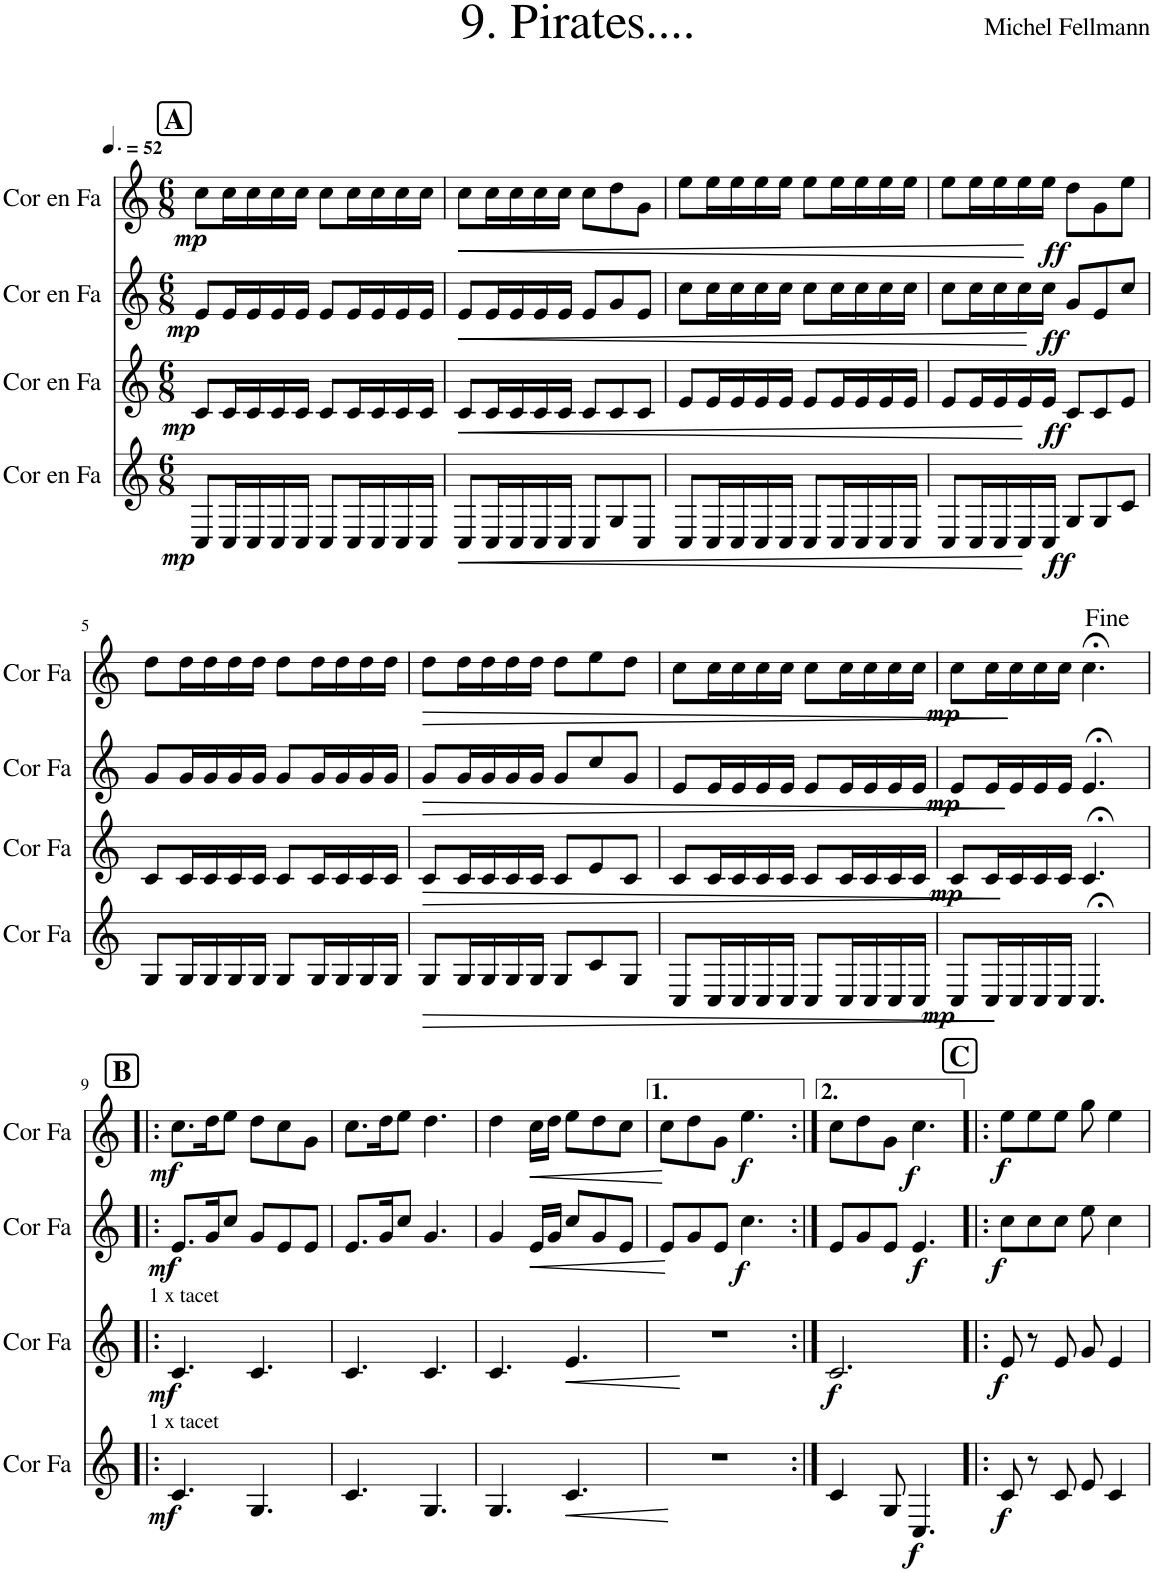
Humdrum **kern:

**kern	**dynam	**kern	**dynam	**kern	**dynam	**kern	**dynam
*part4	*part4	*part3	*part3	*part2	*part2	*part1	*part1
*staff4	*staff4	*staff3	*staff3	*staff2	*staff2	*staff1	*staff1
*I"Cor en Fa	*	*I"Cor en Fa	*	*I"Cor en Fa	*	*I"Cor en Fa	*
*I'Cor Fa	*	*I'Cor Fa	*	*I'Cor Fa	*	*I'Cor Fa	*
*clefG2	*	*clefG2	*	*clefG2	*	*clefG2	*
*Trd4c7	*	*Trd4c7	*	*Trd4c7	*	*Trd4c7	*
*k[]	*	*k[]	*	*k[]	*	*k[]	*
*M6/8	*	*M6/8	*	*M6/8	*	*M6/8	*
*MM78	*	*MM78	*	*MM78	*	*MM78	*
!!LO:REH:place=s1:a:B:cj:fs=14:t=A
=1	=1	=1	=1	=1	=1	=1	=1
!	!LO:DY:b	!	!LO:DY:b	!	!LO:DY:b	!	!LO:DY:b
8C/L	mp	8c/L	mp	8e/L	mp	8cc\L	mp
16C/L	.	16c/L	.	16e/L	.	16cc\L	.
16C/	.	16c/	.	16e/	.	16cc\	.
16C/	.	16c/	.	16e/	.	16cc\	.
16C/JJ	.	16c/JJ	.	16e/JJ	.	16cc\JJ	.
8C/L	.	8c/L	.	8e/L	.	8cc\L	.
16C/L	.	16c/L	.	16e/L	.	16cc\L	.
16C/	.	16c/	.	16e/	.	16cc\	.
16C/	.	16c/	.	16e/	.	16cc\	.
16C/JJ	.	16c/JJ	.	16e/JJ	.	16cc\JJ	.
=2	=2	=2	=2	=2	=2	=2	=2
!	!LO:HP:b	!	!LO:HP:b	!	!LO:HP:b	!	!LO:HP:b
8C/L	<	8c/L	<	8e/L	<	8cc\L	<
16C/L	.	16c/L	.	16e/L	.	16cc\L	.
16C/	.	16c/	.	16e/	.	16cc\	.
16C/	.	16c/	.	16e/	.	16cc\	.
16C/JJ	.	16c/JJ	.	16e/JJ	.	16cc\JJ	.
8C/L	.	8c/L	.	8e/L	.	8cc\L	.
8G/	.	8c/	.	8g/	.	8dd\	.
8C/J	.	8c/J	.	8e/J	.	8g\J	.
.	[	.	[	.	[	.	[
=3	=3	=3	=3	=3	=3	=3	=3
8C/L	.	8e/L	.	8cc\L	.	8ee\L	.
16C/L	.	16e/L	.	16cc\L	.	16ee\L	.
16C/	.	16e/	.	16cc\	.	16ee\	.
16C/	.	16e/	.	16cc\	.	16ee\	.
16C/JJ	.	16e/JJ	.	16cc\JJ	.	16ee\JJ	.
8C/L	.	8e/L	.	8cc\L	.	8ee\L	.
16C/L	.	16e/L	.	16cc\L	.	16ee\L	.
16C/	.	16e/	.	16cc\	.	16ee\	.
16C/	.	16e/	.	16cc\	.	16ee\	.
16C/JJ	.	16e/JJ	.	16cc\JJ	.	16ee\JJ	.
=4	=4	=4	=4	=4	=4	=4	=4
8C/L	.	8e/L	.	8cc\L	.	8ee\L	.
16C/L	.	16e/L	.	16cc\L	.	16ee\L	.
16C/	.	16e/	.	16cc\	.	16ee\	.
16C/	.	16e/	.	16cc\	.	16ee\	.
16C/JJ	.	16e/JJ	.	16cc\JJ	.	16ee\JJ	.
!	!LO:DY:b	!	!LO:DY:b	!	!LO:DY:b	!	!LO:DY:b
8G/L	ff	8c/L	ff	8g/L	ff	8dd\L	ff
8G/	.	8c/	.	8e/	.	8g\	.
8c/J	.	8e/J	.	8cc/J	.	8ee\J	.
!!LO:LB:g=z
=5	=5	=5	=5	=5	=5	=5	=5
8G/L	.	8c/L	.	8g/L	.	8dd\L	.
16G/L	.	16c/L	.	16g/L	.	16dd\L	.
16G/	.	16c/	.	16g/	.	16dd\	.
16G/	.	16c/	.	16g/	.	16dd\	.
16G/JJ	.	16c/JJ	.	16g/JJ	.	16dd\JJ	.
8G/L	.	8c/L	.	8g/L	.	8dd\L	.
16G/L	.	16c/L	.	16g/L	.	16dd\L	.
16G/	.	16c/	.	16g/	.	16dd\	.
16G/	.	16c/	.	16g/	.	16dd\	.
16G/JJ	.	16c/JJ	.	16g/JJ	.	16dd\JJ	.
=6	=6	=6	=6	=6	=6	=6	=6
!	!LO:HP:b	!	!LO:HP:b	!	!LO:HP:b	!	!LO:HP:b
8G/L	>	8c/L	>	8g/L	>	8dd\L	>
16G/L	.	16c/L	.	16g/L	.	16dd\L	.
16G/	.	16c/	.	16g/	.	16dd\	.
16G/	.	16c/	.	16g/	.	16dd\	.
16G/JJ	.	16c/JJ	.	16g/JJ	.	16dd\JJ	.
8G/L	.	8c/L	.	8g/L	.	8dd\L	.
8c/	.	8e/	.	8cc/	.	8ee\	.
8G/J	.	8c/J	.	8g/J	.	8dd\J	.
.	]	.	]	.	]	.	]
=7	=7	=7	=7	=7	=7	=7	=7
8C/L	.	8c/L	.	8e/L	.	8cc\L	.
16C/L	.	16c/L	.	16e/L	.	16cc\L	.
16C/	.	16c/	.	16e/	.	16cc\	.
16C/	.	16c/	.	16e/	.	16cc\	.
16C/JJ	.	16c/JJ	.	16e/JJ	.	16cc\JJ	.
8C/L	.	8c/L	.	8e/L	.	8cc\L	.
16C/L	.	16c/L	.	16e/L	.	16cc\L	.
16C/	.	16c/	.	16e/	.	16cc\	.
16C/	.	16c/	.	16e/	.	16cc\	.
!	!LO:DY:b	!	!	!	!	!	!
16C/JJ	mp	16c/JJ	.	16e/JJ	.	16cc\JJ	.
=8	=8	=8	=8	=8	=8	=8	=8
!	!	!	!LO:DY:b	!	!LO:DY:b	!	!LO:DY:b
8C/L	.	8c/L	mp	8e/L	mp	8cc\L	mp
16C/L	.	16c/L	.	16e/L	.	16cc\L	.
16C/	.	16c/	.	16e/	.	16cc\	.
16C/	.	16c/	.	16e/	.	16cc\	.
16C/JJ	.	16c/JJ	.	16e/JJ	.	16cc\JJ	.
4.C;</	.	4.c;</	.	4.e;</	.	4.cc;<\	.
!!LO:LB:g=z
!!LO:REH:place=s1:a:B:cj:fs=14:t=B
=9!|:	=9!|:	=9!|:	=9!|:	=9!|:	=9!|:	=9!|:	=9!|:
!	!	!LO:TX:a:t=1 x tacet	!	!	!	!	!
!LO:TX:a:t=1 x tacet	!	!	!	!	!	!	!
!	!LO:DY:b	!	!LO:DY:b	!	!LO:DY:b	!	!LO:DY:b
4.c/	mf	4.c/	mf	8.e/L	mf	8.cc\L	mf
.	.	.	.	16g/K	.	16dd\K	.
.	.	.	.	8cc/J	.	8ee\J	.
4.G/	.	4.c/	.	8g/L	.	8dd\L	.
.	.	.	.	8e/	.	8cc\	.
.	.	.	.	8e/J	.	8g\J	.
=10	=10	=10	=10	=10	=10	=10	=10
4.c/	.	4.c/	.	8.e/L	.	8.cc\L	.
.	.	.	.	16g/K	.	16dd\K	.
.	.	.	.	8cc/J	.	8ee\J	.
4.G/	.	4.c/	.	4.g/	.	4.dd\	.
=11	=11	=11	=11	=11	=11	=11	=11
4.G/	.	4.c/	.	4g/	.	4dd\	.
!	!	!	!	!	!LO:HP:b	!	!LO:HP:b
.	.	.	.	16e/LL	<	16cc\LL	<
.	.	.	.	16g/JJ	.	16dd\JJ	.
!	!LO:HP:b	!	!LO:HP:b	!	!	!	!
4.c/	<	4.e/	<	8cc/L	.	8ee\L	.
.	.	.	.	8g/	.	8dd\	.
.	.	.	.	8e/J	.	8cc\J	.
.	[	.	[	.	[	.	[
=12	=12	=12	=12	=12	=12	=12	=12
2.r	.	2.r	.	8e/L	.	8cc\L	.
.	.	.	.	8g/	.	8dd\	.
.	.	.	.	8e/J	.	8g\J	.
!	!	!	!	!	!LO:DY:b	!	!LO:DY:b
.	.	.	.	4.cc\	f	4.ee\	f
=13:|!	=13:|!	=13:|!	=13:|!	=13:|!	=13:|!	=13:|!	=13:|!
!	!	!	!LO:DY:b	!	!	!	!
4c/	.	2.c/	f	8e/L	.	8cc\L	.
.	.	.	.	8g/	.	8dd\	.
8G/	.	.	.	8e/J	.	8g\J	.
!	!LO:DY:b	!	!	!	!LO:DY:b	!	!LO:DY:b
4.C/	f	.	.	4.e/	f	4.cc\	f
!!LO:REH:place=s1:a:B:cj:fs=14:t=C
=14!|:	=14!|:	=14!|:	=14!|:	=14!|:	=14!|:	=14!|:	=14!|:
!	!LO:DY:b	!	!LO:DY:b	!	!LO:DY:b	!	!LO:DY:b
8c/	f	8e/	f	8cc\L	f	8ee\L	f
8r	.	8r	.	8cc\	.	8ee\	.
8c/	.	8e/	.	8cc\J	.	8ee\J	.
8e/	.	8g/	.	8ee\	.	8gg\	.
4c/	.	4e/	.	4cc\	.	4ee\	.
=	=	=	=	=	=	=	=
*-	*-	*-	*-	*-	*-	*-	*-
